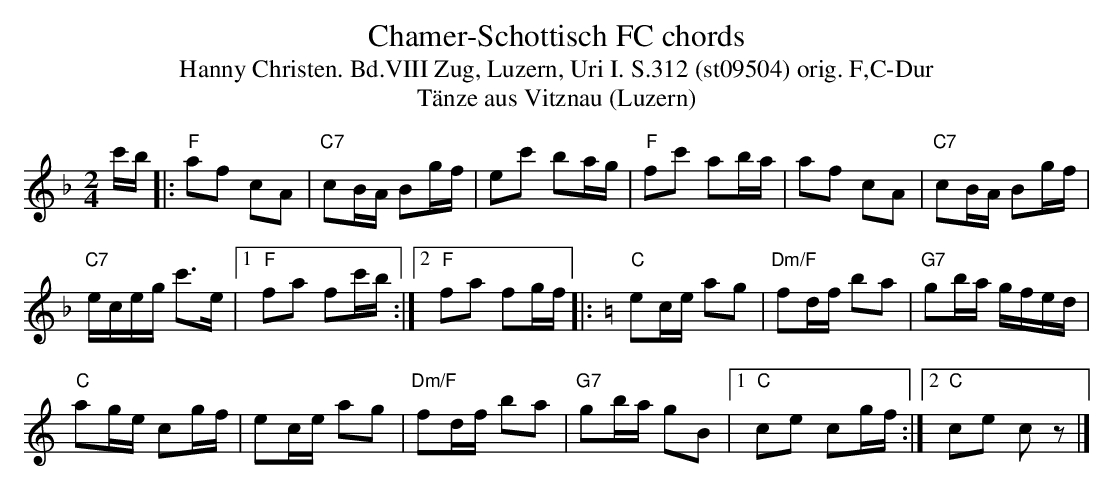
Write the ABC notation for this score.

X:1
T: Chamer-Schottisch FC chords
T:Hanny Christen. Bd.VIII Zug, Luzern, Uri I. S.312 (st09504) orig. F,C-Dur
T: Tänze aus Vitznau (Luzern)
M:2/4
L:1/16
K:F %%MIDI gchordon
c'b |: "F"a2f2 c2A2  |  "C7"c2BA B2gf | e2c'2 b2ag | "F"f2c'2 a2ba | a2f2 c2A2 | "C7"c2BA B2gf |
"C7"eceg c'3e |1 "F"f2a2 f2c'b :|2 "F"f2a2 f2gf |: [K:C] "C"e2ce a2g2 | "Dm/F"f2df b2a2 | "G7"g2ba gfed |
"C"a2ge c2gf | e2ce a2g2 | "Dm/F"f2df b2a2 | "G7"g2ba g2B2 |1 "C"c2e2 c2gf :|2 "C"c2e2 c2z2 |]
